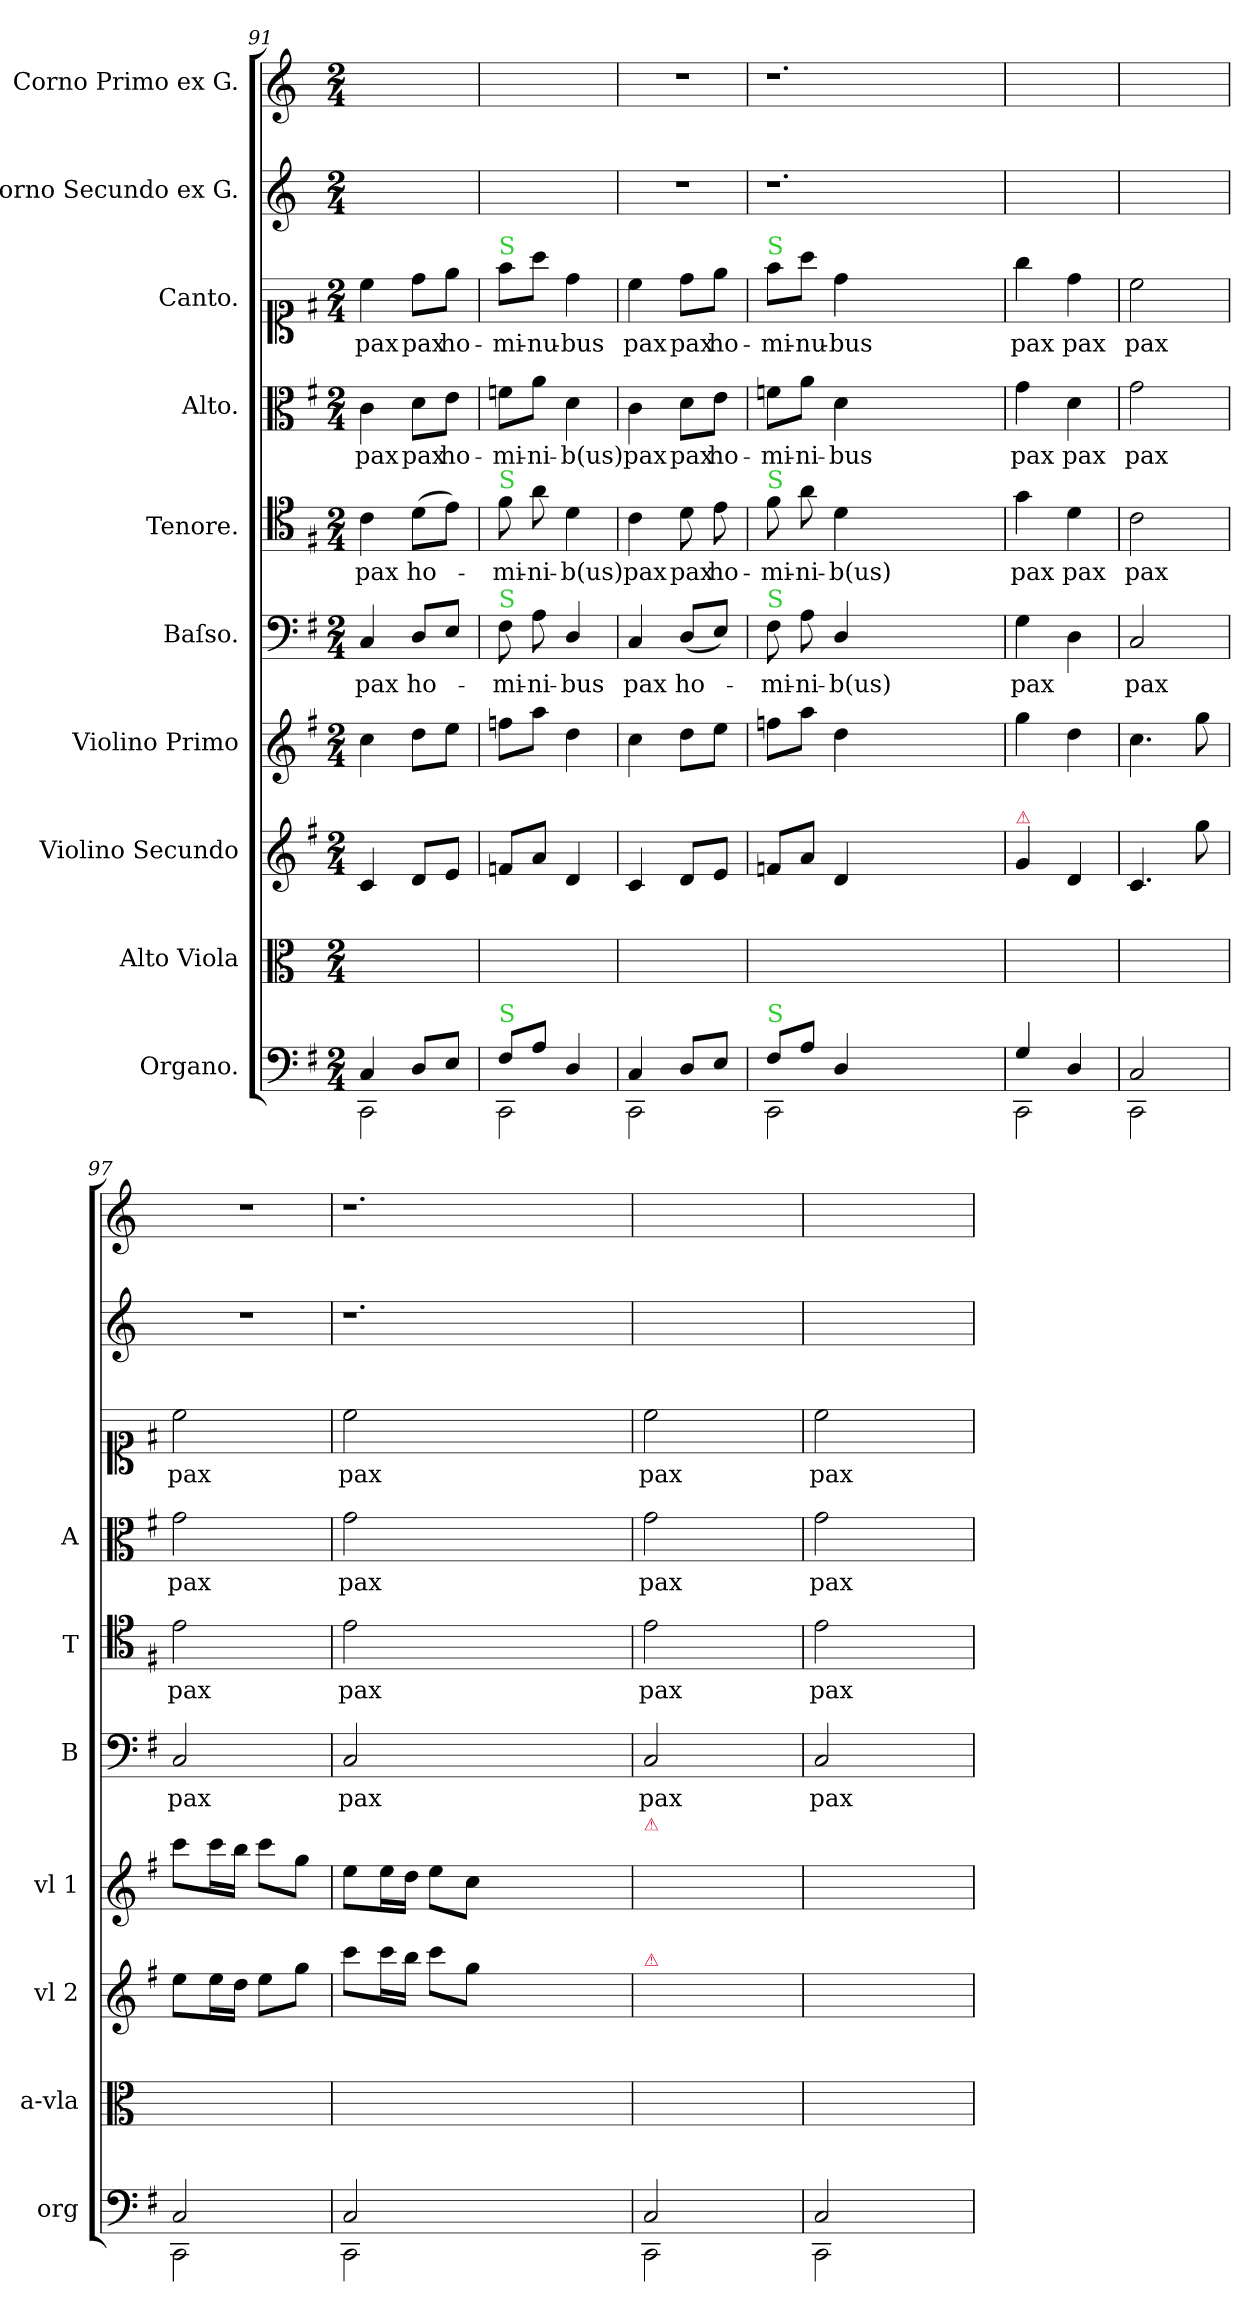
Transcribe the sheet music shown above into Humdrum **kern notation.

**kern	**kern	**kern	**kern	**kern	**text	**kern	**text	**kern	**text	**kern	**text	**kern	**kern
*part10	*part9	*part8	*part7	*part6	*part6	*part5	*part5	*part4	*part4	*part3	*part3	*part2	*part1
*staff10	*staff9	*staff8	*staff7	*staff6	*staff6	*staff5	*staff5	*staff4	*staff4	*staff3	*staff3	*staff2	*staff1
*I"Organo.	*I"Alto Viola	*I"Violino Secundo	*I"Violino Primo	*I"Baſso.	*	*I"Tenore.	*	*I"Alto.	*	*I"Canto.	*	*I"Corno Secundo ex G.	*I"Corno Primo ex G.
*I'org	*I'a-vla	*I'vl 2	*I'vl 1	*I'B	*	*I'T	*	*I'A	*	*	*	*	*
*clefF4	*clefC3	*clefG2	*clefG2	*clefF4	*	*clefC4	*	*clefC3	*	*clefC1	*	*clefG2	*clefG2
*	*	*	*	*	*	*	*	*	*	*	*	*ITrd3c5	*ITrd3c5
*k[f#]	*k[]	*k[f#]	*k[f#]	*k[f#]	*	*k[f#]	*	*k[f#]	*	*k[f#]	*	*	*
*G:	*	*G:	*G:	*G:	*	*G:	*	*G:	*	*G:	*	*	*
*M2/4	*M2/4	*M2/4	*M2/4	*M2/4	*	*M2/4	*	*M2/4	*	*M2/4	*	*M2/4	*M2/4
=91	=91	=91	=91	=91	=91	=91	=91	=91	=91	=91	=91	=91	=91
*^	*	*	*	*	*	*	*	*	*	*	*	*	*
4C/	2CC\	2ryy	4c/	4cc\	4C/	pax	4c\	pax	4c\	pax	4cc\	pax	2ryy	2ryy
!	!	!	!	!	!	!	!	!	!	!LO:LY:i	!	!	!	!
8D/L	.	.	8d/L	8dd\L	8D/L	ho-	(8d\L	ho-	8d\L	pax	8dd\L	pax	.	.
8E/J	.	.	8e/J	8ee\J	8E/J	.	8e\J)	.	8e\J	ho-	8ee\J	ho-	.	.
=92	=92	=92	=92	=92	=92	=92	=92	=92	=92	=92	=92	=92	=92	=92
!	!	!	!	!	!	!	!	!	!	!	!LO:TX:a:color=limegreen:t=S	!	!	!
!	!	!	!	!	!	!	!LO:TX:a:color=limegreen:t=S	!	!	!	!	!	!	!
!	!	!	!	!	!LO:TX:a:color=limegreen:t=S	!	!	!	!	!	!	!	!	!
!LO:TX:a:color=limegreen:t=S	!	!	!	!	!	!	!	!	!	!	!	!	!	!
8F#/L	2CC\	2ryy	8fn/L	8ffn\L	8F#\	-mi-	8f#\	-mi-	8fn\L	-mi-	8ff#\L	-mi-	2ryy	2ryy
8A/J	.	.	8a/J	8aa\J	8A\	-ni-	8a\	-ni-	8a\J	-ni-	8aa\J	-nu-	.	.
4D/	.	.	4d/	4dd\	4D/	-bus	4d\	-b(us)	4d\	-b(us)	4dd\	-bus	.	.
=93	=93	=93	=93	=93	=93	=93	=93	=93	=93	=93	=93	=93	=93	=93
4C/	2CC\	2ryy	4c/	4cc\	4C/	pax	4c\	pax	4c\	pax	4cc\	pax	2r	2r
!	!	!	!	!	!	!	!	!LO:LY:i	!	!LO:LY:i	!	!LO:LY:i	!	!
8D/L	.	.	8d/L	8dd\L	(8D/L	ho-	8d\	pax	8d\L	pax	8dd\L	pax	.	.
8E/J	.	.	8e/J	8ee\J	8E/J)	.	8e\	ho-	8e\J	ho-	8ee\J	ho-	.	.
=94	=94	=94	=94	=94	=94	=94	=94	=94	=94	=94	=94	=94	=94	=94
!	!	!	!	!	!	!	!	!	!	!	!LO:TX:a:color=limegreen:t=S	!	!	!
!	!	!	!	!	!	!	!LO:TX:a:color=limegreen:t=S	!	!	!	!	!	!	!
!	!	!	!	!	!LO:TX:a:color=limegreen:t=S	!	!	!	!	!	!	!	!	!
!LO:TX:a:color=limegreen:t=S	!	!	!	!	!	!	!	!	!	!	!	!	!	!
8F#/L	2CC\	2ryy	8fn/L	8ffn\L	8F#\	-mi-	8f#\	-mi-	8fn\L	-mi-	8ff#\L	-mi-	1.r	1.r
8A/J	.	.	8a/J	8aa\J	8A\	-ni-	8a\	-ni-	8a\J	-ni-	8aa\J	-nu-	.	.
4D/	.	.	4d/	4dd\	4D/	-b(us)	4d\	-b(us)	4d\	-bus	4dd\	-bus	.	.
1ryy	1ryy	1ryy	1ryy	1ryy	1ryy	.	1ryy	.	1ryy	.	1ryy	.	.	.
=95	=95	=95	=95	=95	=95	=95	=95	=95	=95	=95	=95	=95	=95	=95
!	!	!	!LO:TX:a:color=crimson:t=⚠	!	!	!	!	!	!	!	!	!	!	!
4G/	2CC\	2ryy	4g/	4gg\	4G\	pax	4g\	pax	4g\	pax	4gg\	pax	2ryy	2ryy
!	!	!	!	!	!	!	!	!LO:LY:i	!	!LO:LY:i	!	!LO:LY:i	!	!
4D/	.	.	4d/	4dd\	4D\	.	4d\	pax	4d\	pax	4dd\	pax	.	.
=96	=96	=96	=96	=96	=96	=96	=96	=96	=96	=96	=96	=96	=96	=96
!	!	!	!	!	!	!LO:LY:i	!	!LO:LY:i	!	!	!	!	!	!
2C/	2CC\	2ryy	4.c/	4.cc\	2C/	pax	2c\	pax	2g\	pax	2cc\	pax	2ryy	2ryy
.	.	.	8gg\	8gg\	.	.	.	.	.	.	.	.	.	.
=97	=97	=97	=97	=97	=97	=97	=97	=97	=97	=97	=97	=97	=97	=97
!	!	!	!	!	!	!LO:LY:i	!	!	!	!LO:LY:i	!	!LO:LY:i	!	!
2C/	2CC\	2ryy	8ee\L	8ccc\L	2C/	pax	2e\	pax	2g\	pax	2cc\	pax	2r	2r
.	.	.	16ee\L	16ccc\L	.	.	.	.	.	.	.	.	.	.
.	.	.	16dd\JJ	16bb\JJ	.	.	.	.	.	.	.	.	.	.
.	.	.	8ee\L	8ccc\L	.	.	.	.	.	.	.	.	.	.
.	.	.	8gg\J	8gg\J	.	.	.	.	.	.	.	.	.	.
=98	=98	=98	=98	=98	=98	=98	=98	=98	=98	=98	=98	=98	=98	=98
!	!	!	!	!	!	!LO:LY:i	!	!LO:LY:i	!	!LO:LY:i	!	!LO:LY:i	!	!
2C/	2CC\	2ryy	8ccc\L	8ee\L	2C/	pax	2e\	pax	2g\	pax	2cc\	pax	1.r	1.r
.	.	.	16ccc\L	16ee\L	.	.	.	.	.	.	.	.	.	.
.	.	.	16bb\JJ	16dd\JJ	.	.	.	.	.	.	.	.	.	.
.	.	.	8ccc\L	8ee\L	.	.	.	.	.	.	.	.	.	.
.	.	.	8gg\J	8cc\J	.	.	.	.	.	.	.	.	.	.
1ryy	1ryy	1ryy	1ryy	1ryy	1ryy	.	1ryy	.	1ryy	.	1ryy	.	.	.
=99	=99	=99	=99	=99	=99	=99	=99	=99	=99	=99	=99	=99	=99	=99
!	!	!	!	!LO:TX:a:color=crimson:t=⚠	!	!	!	!	!	!	!	!	!	!
!	!	!	!LO:TX:a:color=crimson:t=⚠	!	!	!	!	!	!	!	!	!	!	!
!	!	!	!	!	!	!LO:LY:i	!	!LO:LY:i	!	!LO:LY:i	!	!LO:LY:i	!	!
2C/	2CC\	2ryy	8ee\Lyy	8ccc\Lyy	2C/	pax	2e\	pax	2g\	pax	2cc\	pax	2ryy	2ryy
.	.	.	16ee\Lyy	16ccc\Lyy	.	.	.	.	.	.	.	.	.	.
.	.	.	16dd\JJyy	16bb\JJyy	.	.	.	.	.	.	.	.	.	.
.	.	.	8ee\Lyy	8ccc\Lyy	.	.	.	.	.	.	.	.	.	.
.	.	.	8gg\Jyy	8gg\Jyy	.	.	.	.	.	.	.	.	.	.
=100	=100	=100	=100	=100	=100	=100	=100	=100	=100	=100	=100	=100	=100	=100
!	!	!	!	!	!	!LO:LY:i	!	!LO:LY:i	!	!LO:LY:i	!	!LO:LY:i	!	!
2C/	2CC\	2ryy	8ccc\Lyy	8ee\Lyy	2C/	pax	2e\	pax	2g\	pax	2cc\	pax	2ryy	2ryy
.	.	.	16ccc\Lyy	16ee\Lyy	.	.	.	.	.	.	.	.	.	.
.	.	.	16bb\JJyy	16dd\JJyy	.	.	.	.	.	.	.	.	.	.
.	.	.	8ccc\Lyy	8ee\Lyy	.	.	.	.	.	.	.	.	.	.
.	.	.	8gg\Jyy	8cc\Jyy	.	.	.	.	.	.	.	.	.	.
*v	*v	*	*	*	*	*	*	*	*	*	*	*	*	*
=	=	=	=	=	=	=	=	=	=	=	=	=	=
*-	*-	*-	*-	*-	*-	*-	*-	*-	*-	*-	*-	*-	*-
